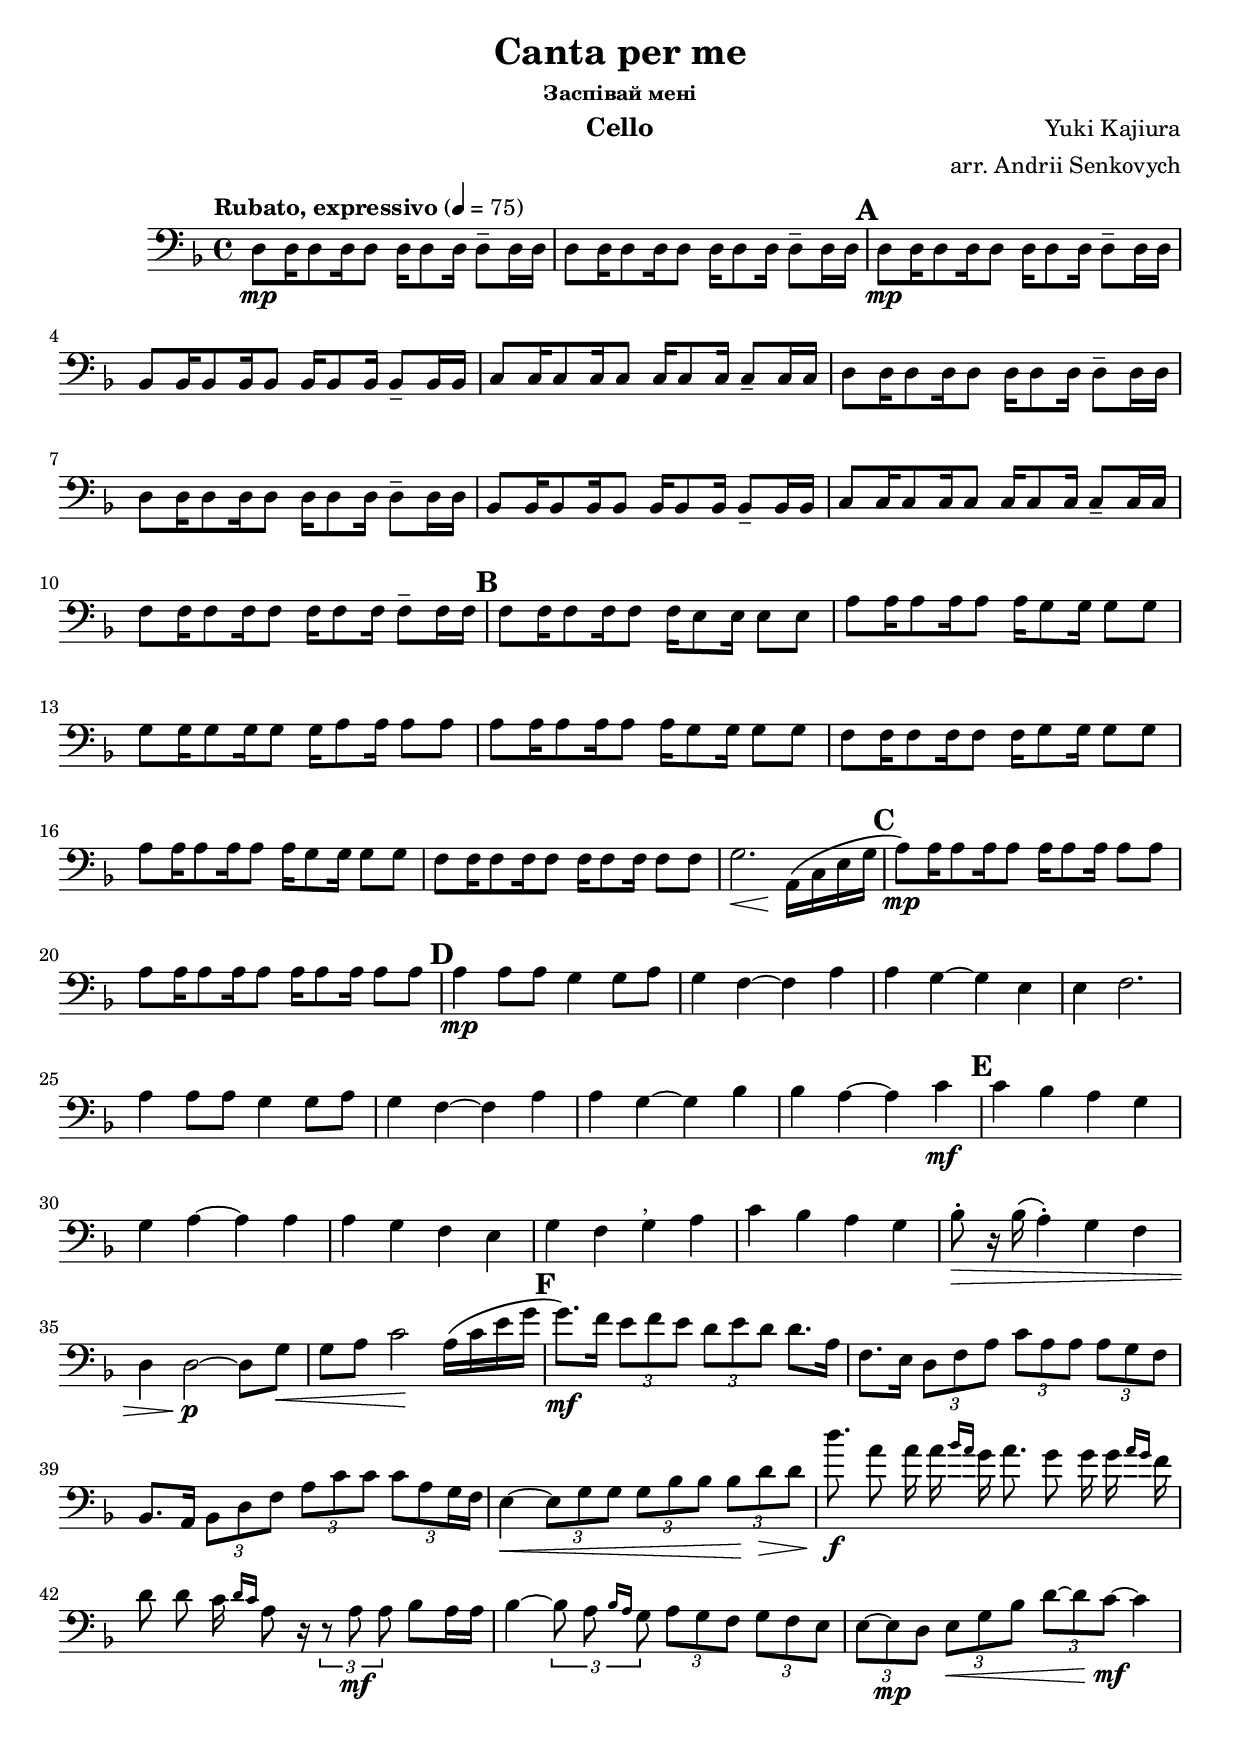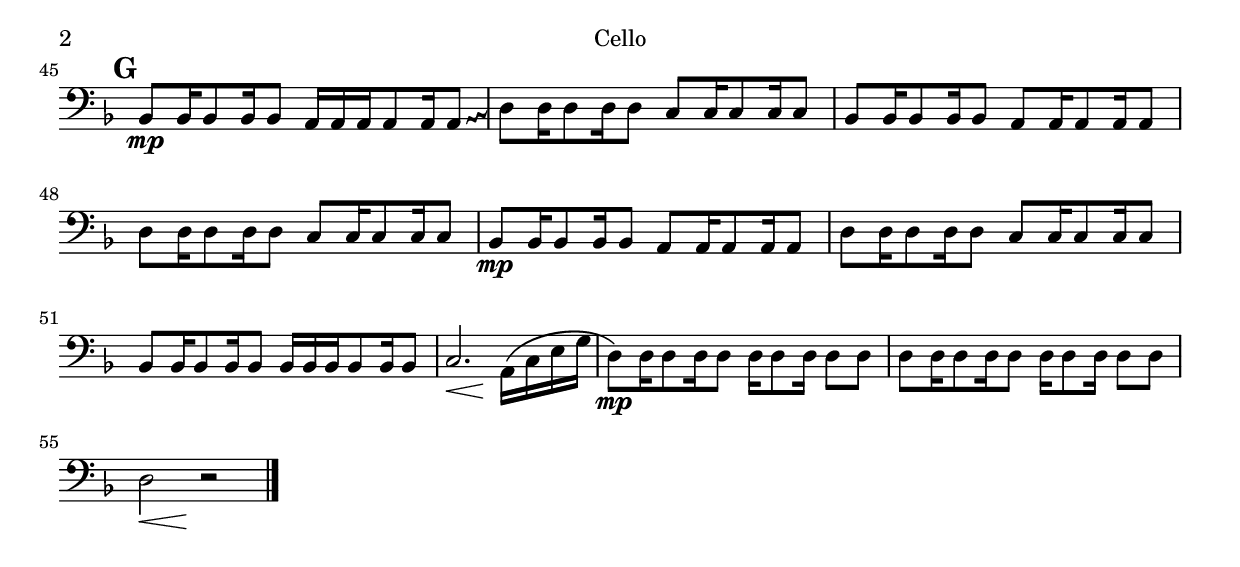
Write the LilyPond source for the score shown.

\include "src/header.ly"

\header {
    instrument = "Cello"
}

\include "src/settings.ly"
celloOne = \relative c {
  \defaultTempo
  \defaultKey
  \defaultTime
  \clef bass
  \override Glissando #'style = #'trill
  d8\mp d16 d8 d16 d8 d16 d8 d16 d8-- d16 d16
  d8 d16 d8 d16 d8 d16 d8 d16 d8-- d16 d16

  \mark \default

  d8\mp d16 d8 d16 d8 d16 d8 d16 d8-- d16 d16
  b8 b16 b8 b16 b8 b16 b8 b16 b8-- b16 b16
  c8 c16 c8 c16 c8 c16 c8 c16 c8-- c16 c16
  d8 d16 d8 d16 d8 d16 d8 d16 d8-- d16 d16

  d8 d16 d8 d16 d8 d16 d8 d16 d8-- d16 d16
  b8 b16 b8 b16 b8 b16 b8 b16 b8-- b16 b16
  c8 c16 c8 c16 c8 c16 c8 c16 c8-- c16 c16
  f8 f16 f8 f16 f8 f16 f8 f16 f8-- f16 f16

  \mark \default

  f8 f16 f8 f16 f8 f16 e8 e16 e8 e8
  a8 a16 a8 a16 a8 a16 g8 g16 g8 g8
  g8 g16 g8 g16 g8 g16 a8 a16 a8 a8
  a8 a16 a8 a16 a8 a16 g8 g16 g8 g8
  
  f8 f16 f8 f16 f8 f16 g8 g16 g8 g8
  a8 a16 a8 a16 a8 a16 g8 g16 g8 g8
  f8 f16 f8 f16 f8 f16 f8 f16 f8 f8

  << {g2. a,16\!\( c e g} { s2\< s4\! s4 } >>

  \mark \default

  a8\mp\) a16 a8 a16 a8 a16 a8 a16 a8 a8
  a8 a16 a8 a16 a8 a16 a8 a16 a8 a8

  \mark \default

  a4\mp a8 a g4 g8 a
  g4 f~f a
  a g~g e
  e f2.

  a4 a8 a g4 g8 a
  g4 f~f a
  a g~g b
  b a~a c\mf

  \mark \default

  c b a g 
  g a~a a
  a g f e 
  g f g^"," a 

  c b a g 
  b8-.\> r16 b16\( a4-.\) g f
  d d2~\p\! d8 g\<
  g a c2\! a16\( c e g

  \mark \default

  g8.\mf\) f16 \times 2/3 {e8 f e} \times 2/3 {d e d} d8. a16
  f8. e16 \times 2/3 {d8 f a} \times 2/3 {c a a} \times 2/3 {a g f}
  b,8. a16 \times 2/3 {b8 d f} \times 2/3 {a c c} \times 2/3 {c a g16 f}
  e4~\< \times 2/3 {e8 g g} \times 2/3 {g b b} \times 2/3 {b\! d\> d}

  \autoBeamOff
  d'8.\f a8 a16 a \grace { b16[ a16]} g a8. g8 g16 g \grace { a16[ g16]} f
  d8 d8 c16 \grace { d16[ c16] } a8 r16 \times 2/3 {r8 a\mf a} b8[ a16 a]
  b4~ \times 2/3 {b8 a \grace { b16[ a16] } g8} \times 2/3 {a[ g f]} \times 2/3 {g[ f e]}
  \autoBeamOn
  \times 2/3 {e8~ e\mp d} \times 2/3 {e\< g b } \times 2/3 {d~ d c~\mf\!} c4

  \mark \default

  b,8\mp b16 b8 b16 b8 a16 a16 a16 a8 a16 a8\glissando
  d8 d16 d8 d16 d8 c8 c16 c8 c16 c8
  b8 b16 b8 b16 b8 a8 a16 a8 a16 a8
  d8 d16 d8 d16 d8 c8 c16 c8 c16 c8
  
  b8\mp b16 b8 b16 b8 a8 a16 a8 a16 a8
  d8 d16 d8 d16 d8 c8 c16 c8 c16 c8
  b8 b16 b8 b16 b8 b16 b16 b16 b8 b16 b8
  << { c2. a16\!\( c e g} { s2\< s4\! s4 } >>

  d8\mp\) d16 d8 d16 d8 d16 d8 d16 d8 d8
  d8 d16 d8 d16 d8 d16 d8 d16 d8 d8
  
  << { d2 r2 } { s4.\< s8\! s2} >>

  \bar "|."
}


\score {
  \new Score {
    \set Score.markFormatter = #format-mark-box-numbers
    \new Staff <<
      \set Staff.midiInstrument = "cello"
      \keepWithTag #'part \celloOne
    >>
  }
  \layout {
    \include "src/layout.ly"
  }
  \midi {}
}
\paper {
}
